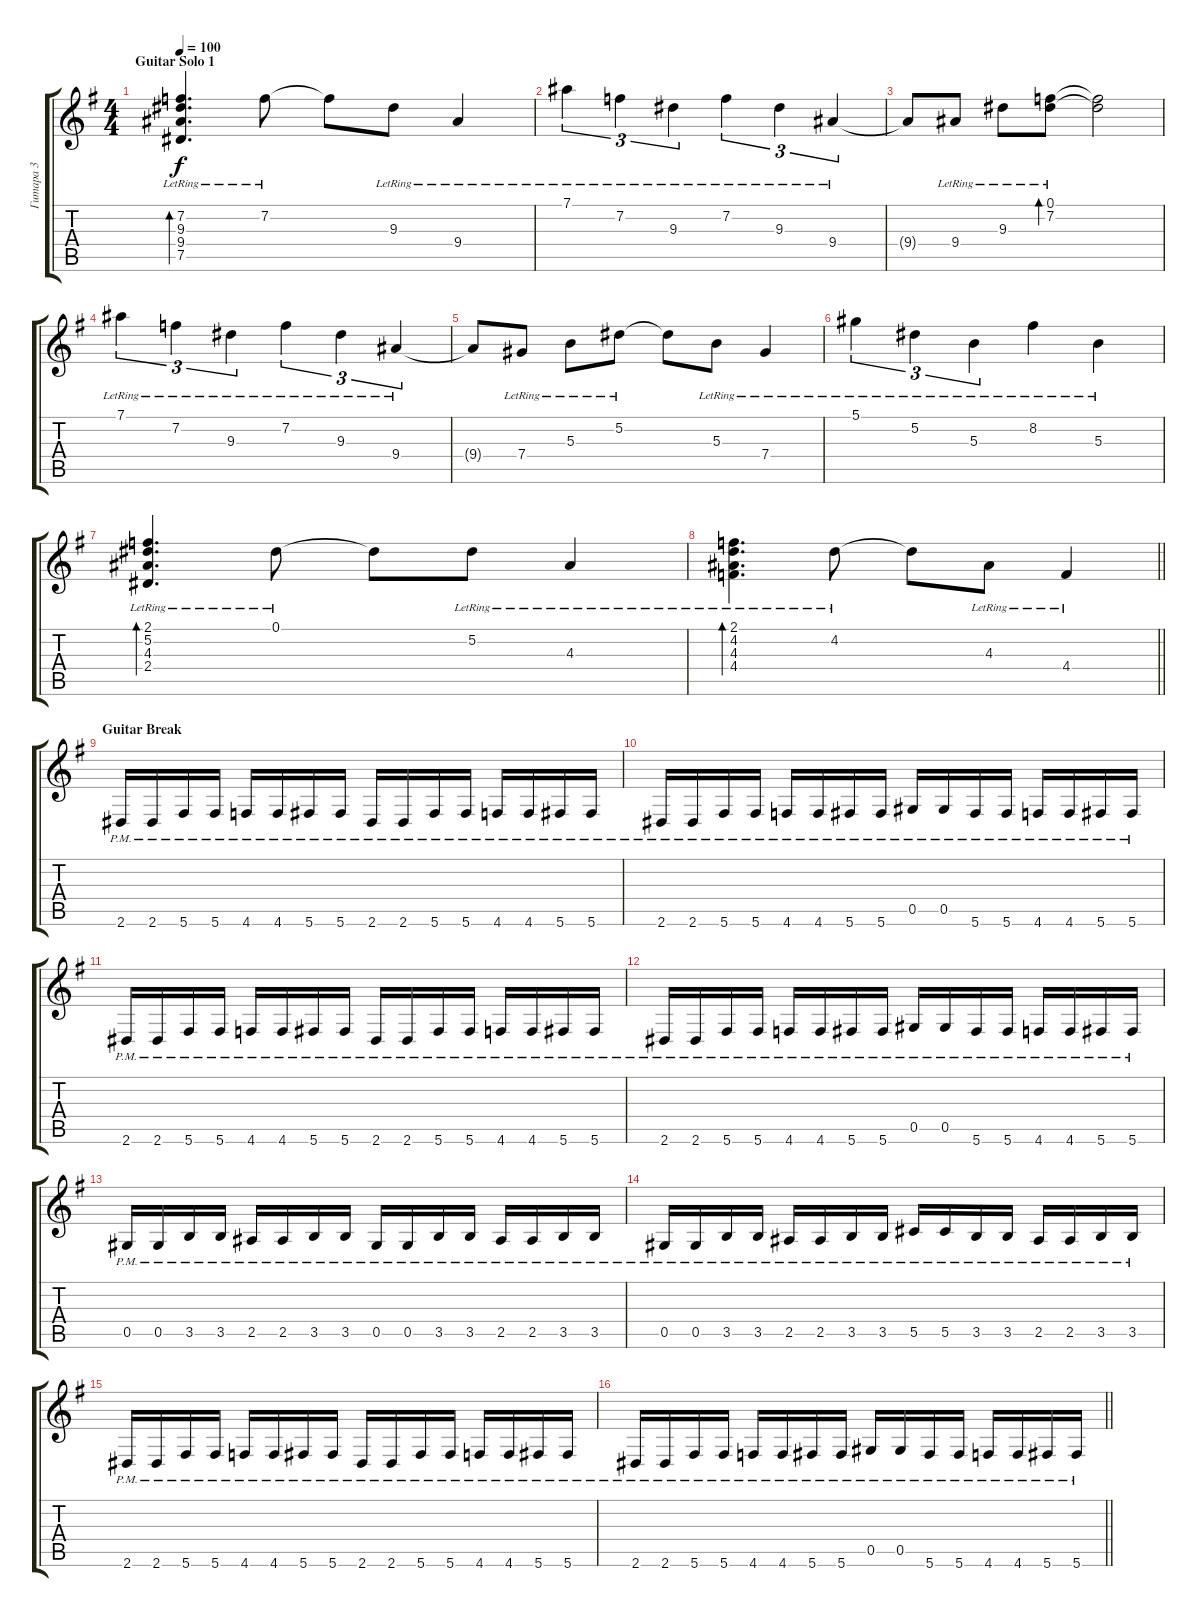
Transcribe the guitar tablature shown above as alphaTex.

\track ("Гитара 3" "Гитара 3") {instrument electricguitarclean}
\staff {score tabs}
\tuning (Eb4 Bb3 Gb3 Db3 Ab2 Db2) {hide}
\ts (4 4)
\section ("" "Guitar Solo 1")
\tempo 100
\clef g2
\ks eminor
(7.2{lr} 9.3{lr} 9.4{lr} 7.5{lr}).4{d bd 240 dy f volume 8 instrument electricguitarclean} 7.2{lr}.8 7.2{t}.8 9.3{lr}.8 9.4{lr}.4 |
7.1{lr}.4{tu (3 2)} 7.2{lr}.4{tu (3 2)} 9.3{lr}.4{tu (3 2)} 7.2{lr}.4{tu (3 2)} 9.3{lr}.4{tu (3 2)} 9.4{lr}.4{tu (3 2)} |
9.4{t}.8 9.4{lr}.8 9.3{lr}.8 (0.1{lr} 7.2{lr}).8{bd 240} (0.1{t} 7.2{t}).2 |
7.1{lr}.4{tu (3 2)} 7.2{lr}.4{tu (3 2)} 9.3{lr}.4{tu (3 2)} 7.2{lr}.4{tu (3 2)} 9.3{lr}.4{tu (3 2)} 9.4{lr}.4{tu (3 2)} |
9.4{t}.8 7.4{lr}.8 5.3{lr}.8 5.2{lr}.8 5.2{t}.8 5.3{lr}.8 7.4{lr}.4 |
5.1{lr}.4{tu (3 2)} 5.2{lr}.4{tu (3 2)} 5.3{lr}.4{tu (3 2)} 8.2{lr}.4 5.3{lr}.4 |
(2.1 5.2{lr} 4.3{lr} 2.4{lr}).4{d bd 240} 0.1{lr}.8 0.1{t}.8 5.2{lr}.8 4.3{lr}.4 |
\barLineRight lightlight
(2.1{lr} 4.2{lr} 4.3{lr} 4.4{lr}).4{d bd 240} 4.2{lr}.8 4.2{t}.8 4.3{lr}.8 4.4{lr}.4 |
\section ("" "Guitar Break")
2.6{pm}.16{volume 8 instrument distortionguitar} 2.6{pm}.16 5.6{pm}.16 5.6{pm}.16 4.6{pm}.16 4.6{pm}.16 5.6{pm}.16 5.6{pm}.16 2.6{pm}.16 2.6{pm}.16 5.6{pm}.16 5.6{pm}.16 4.6{pm}.16 4.6{pm}.16 5.6{pm}.16 5.6{pm}.16 |
2.6{pm}.16 2.6{pm}.16 5.6{pm}.16 5.6{pm}.16 4.6{pm}.16 4.6{pm}.16 5.6{pm}.16 5.6{pm}.16 0.5{pm}.16 0.5{pm}.16 5.6{pm}.16 5.6{pm}.16 4.6{pm}.16 4.6{pm}.16 5.6{pm}.16 5.6{pm}.16 |
2.6{pm}.16 2.6{pm}.16 5.6{pm}.16 5.6{pm}.16 4.6{pm}.16 4.6{pm}.16 5.6{pm}.16 5.6{pm}.16 2.6{pm}.16 2.6{pm}.16 5.6{pm}.16 5.6{pm}.16 4.6{pm}.16 4.6{pm}.16 5.6{pm}.16 5.6{pm}.16 |
2.6{pm}.16 2.6{pm}.16 5.6{pm}.16 5.6{pm}.16 4.6{pm}.16 4.6{pm}.16 5.6{pm}.16 5.6{pm}.16 0.5{pm}.16 0.5{pm}.16 5.6{pm}.16 5.6{pm}.16 4.6{pm}.16 4.6{pm}.16 5.6{pm}.16 5.6{pm}.16 |
0.5{pm}.16 0.5{pm}.16 3.5{pm}.16 3.5{pm}.16 2.5{pm}.16 2.5{pm}.16 3.5{pm}.16 3.5{pm}.16 0.5{pm}.16 0.5{pm}.16 3.5{pm}.16 3.5{pm}.16 2.5{pm}.16 2.5{pm}.16 3.5{pm}.16 3.5{pm}.16 |
0.5{pm}.16 0.5{pm}.16 3.5{pm}.16 3.5{pm}.16 2.5{pm}.16 2.5{pm}.16 3.5{pm}.16 3.5{pm}.16 5.5{pm}.16 5.5{pm}.16 3.5{pm}.16 3.5{pm}.16 2.5{pm}.16 2.5{pm}.16 3.5{pm}.16 3.5{pm}.16 |
2.6{pm}.16 2.6{pm}.16 5.6{pm}.16 5.6{pm}.16 4.6{pm}.16 4.6{pm}.16 5.6{pm}.16 5.6{pm}.16 2.6{pm}.16 2.6{pm}.16 5.6{pm}.16 5.6{pm}.16 4.6{pm}.16 4.6{pm}.16 5.6{pm}.16 5.6{pm}.16 |
\barLineRight lightlight
2.6{pm}.16 2.6{pm}.16 5.6{pm}.16 5.6{pm}.16 4.6{pm}.16 4.6{pm}.16 5.6{pm}.16 5.6{pm}.16 0.5{pm}.16 0.5{pm}.16 5.6{pm}.16 5.6{pm}.16 4.6{pm}.16 4.6{pm}.16 5.6{pm}.16 5.6{pm}.16
